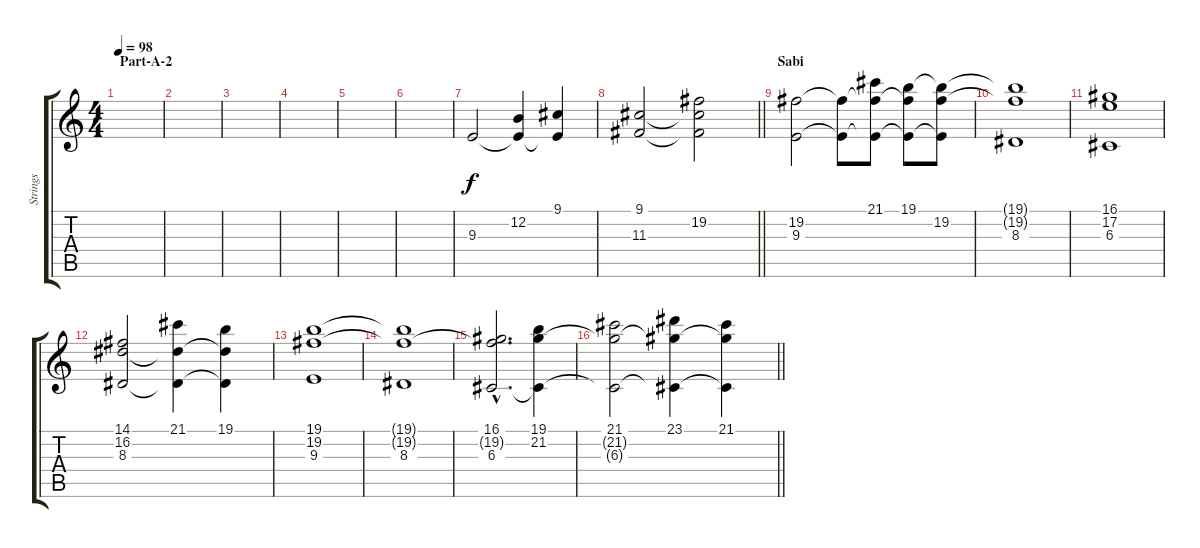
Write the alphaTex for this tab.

\track ("Strings" "Strings") {instrument stringensemble1}
\staff {score tabs}
\tuning (E4 B3 G3 D3 A2 E2) {hide}
\ts (4 4)
\section ("" "Part-A-2")
\tempo 98
\clef g2
\ks c
|
|
|
|
|
|
9.3.2 (12.2 9.3{t}).4 (9.1 9.3{t}).4 |
\barLineRight lightlight
(9.1 11.3).2 (9.1{t} 19.2 11.3{t}).2 |
\section ("" "Sabi")
(19.2 9.3).2 (19.2{t} 9.3{t}).8 (21.1 19.2{t} 9.3{t}).8 (19.1 19.2{t} 9.3{t}).8 (19.1{t} 19.2 9.3{t}).8 |
(19.1{t} 19.2{t} 8.3).1 |
(16.1 17.2 6.3).1 |
(14.1 16.2 8.3).2 (21.1 16.2{t} 8.3{t}).4 (19.1 16.2{t} 8.3{t}).4 |
(19.1 19.2 9.3).1 |
(19.1{t} 19.2{t} 8.3).1 |
(16.1{hac} 19.2{hac t} 6.3{hac}).2{d} (19.1 21.2 6.3{t}).4 |
\barLineRight lightlight
(21.1 21.2{t} 6.3{t}).2 (23.1 21.2{t} 6.3{t}).4 (21.1 21.2{t} 6.3{t}).4
